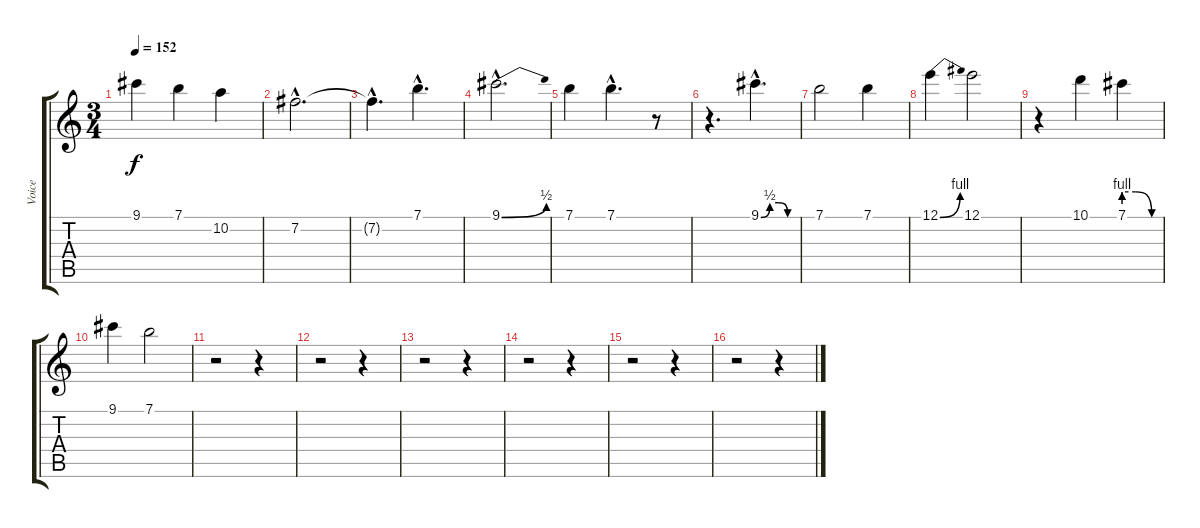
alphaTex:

\track ("Voice" "Voice") {instrument acousticguitarnylon}
\staff {score tabs}
\tuning (E4 B3 G3 D3 A2 E2) {hide}
\ts (3 4)
\tempo 152
\clef g2
\ks c
9.1.4{dy f} 7.1.4 10.2.4 |
7.2{hac}.2{d} |
7.2{hac t}.4{d} 7.1{hac}.4{d} |
9.1{be (bend 0 0 60 2) hac}.2{d} |
7.1.4 7.1{hac}.4{d} r.8 |
r.4{d} 9.1{be (custom 0 0 15 2 30 2 45 0 60 0) hac}.4{d} |
7.1.2 7.1.4 |
12.1{be (bend 0 0 60 4)}.4 12.1.2 |
r.4 10.1.4 7.1{be (custom 0 4 20 4 47 0 60 0)}.4 |
9.1.4 7.1.2 |
r.2 r.4 |
r.2 r.4 |
r.2 r.4 |
r.2 r.4 |
r.2 r.4 |
r.2 r.4
